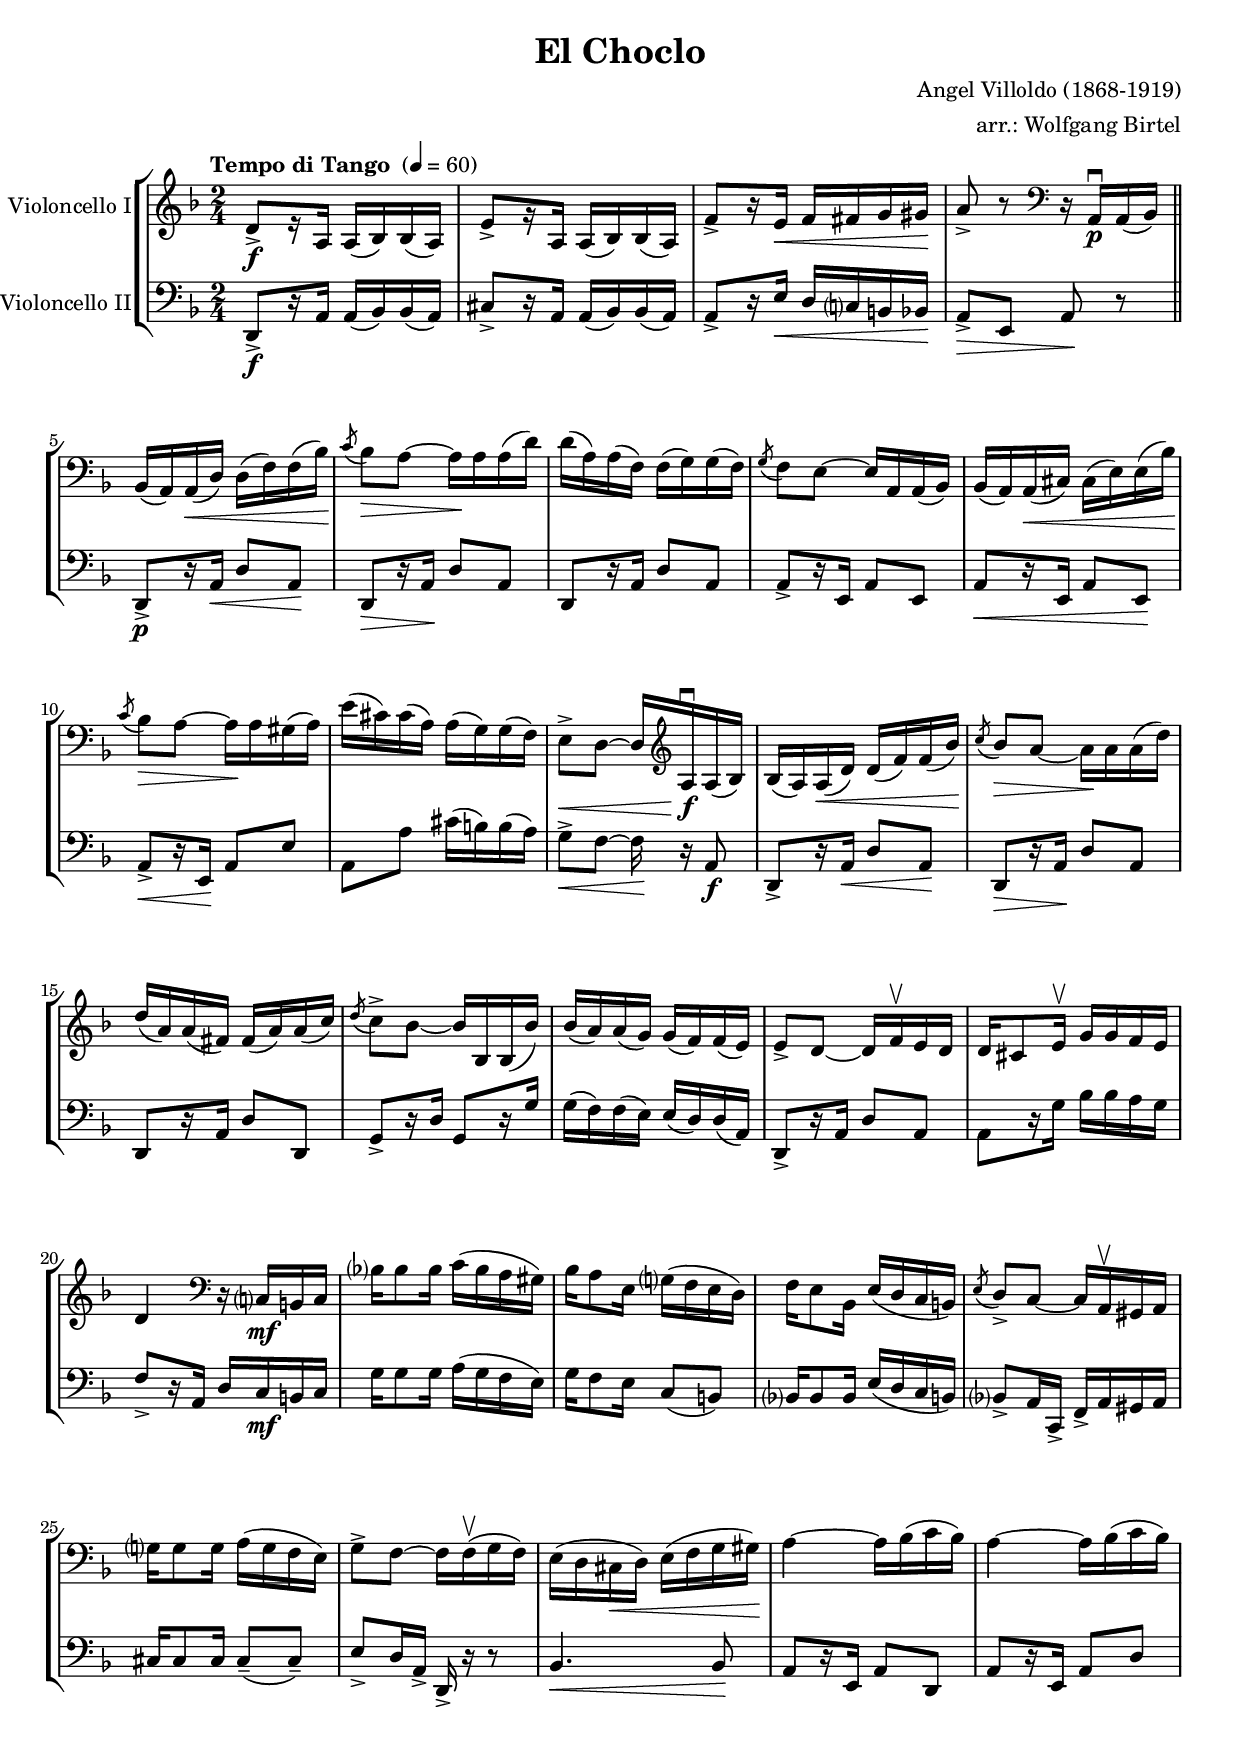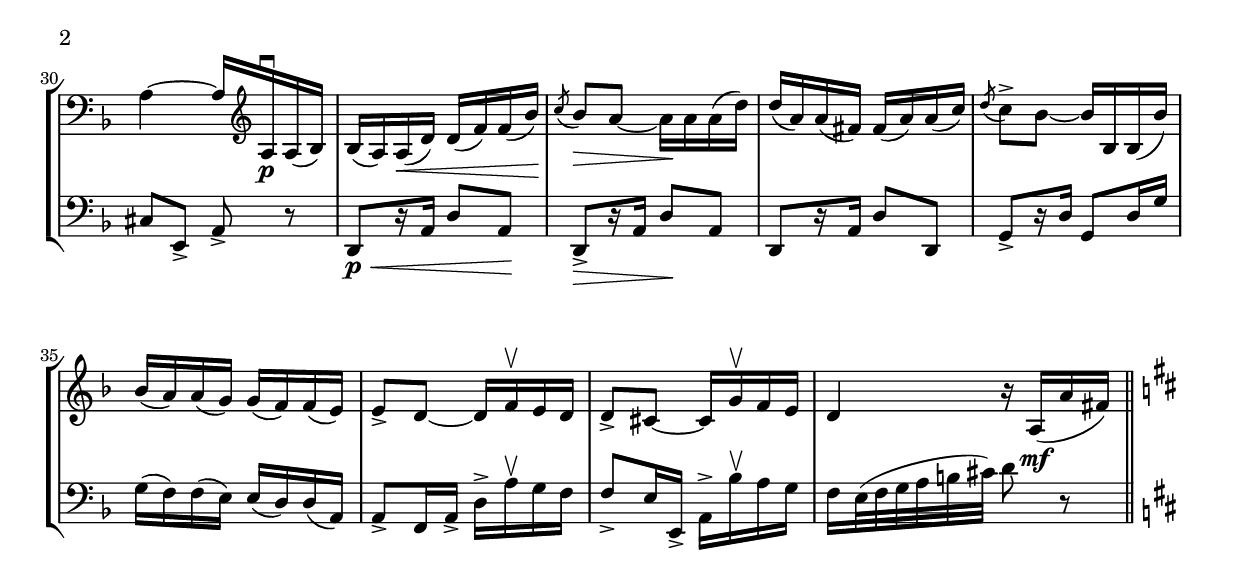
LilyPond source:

\version "2.14.2"
\include "deutsch.ly"

#(set-global-staff-size 19)

\header {
  title = "El Choclo"
  composer = "Angel Villoldo (1868-1919)"
  arranger = "arr.: Wolfgang Birtel"
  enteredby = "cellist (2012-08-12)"
}

voiceconsts = {
 \key f \major
 \time 2/4
% \clef "bass"
% \numericTimeSignature
 \compressFullBarRests
 \tempo "Tempo di Tango " 4=60
}

%minstr = "harpsichord"
mihi = "clarinet"
%minstr = "accordion"
milo = "bassoon"

moral = \markup \italic "molto rall."

va = \relative c' {
  \voiceconsts

  d8[->\f r16 a] a( b) b( a)
  e'8[-> r16 a,] a( b) b( a)
  f'8[-> r16 e]\< f fis g gis\!
  a8-> r \clef "bass" r16 a,,\p\downbow a( b) \bar "||"

  b( a) a(\< d) d( f) f( b)\!
  \acciaccatura c8 b\> a~ a16\! a a( d)
  d( a) a( f) f( g) g( f)
  \acciaccatura g8 f e~ e16 a, a( b)
  b( a) a(\< cis) cis( e) e( b')\!

  \acciaccatura c8 b\> a~ a16\! a gis( a)
  e'( cis) cis( a) a( g) g( f)
  e8->\< d~ d16 \clef "treble" a'\!\f\downbow a( b)
  b( a) a(\< d) d( f) f( b)\!
  \acciaccatura c8 b\> a~ a16\! a a( d)

  d( a) a( fis) fis( a) a( c)
  \acciaccatura d8 c-> b~ b16 b, b( b')
  b( a) a( g) g( f) f( e)
  e8-> d~ d16 f\upbow e d
  d cis8 e16\upbow g g f e

  d4 \clef "bass" r16 c,?\mf h c
  b'? b8 b16 c( b a gis)
  b a8 e16 g?( f e d)
  f e8 b16 e( d c h)
  \acciaccatura e8 d-> c~ c16 a\upbow gis a

  g'? g8 g16 a( g f e)
  g8-> f~ f16 f(\upbow g f)
  e( d cis\< d) e( f g gis)\!
  a4~ a16 b( c b)
  a4~ a16 b( c b)
  a4~ a16 \clef "treble" a\p\downbow a( b)

  b( a) a(\< d) d( f) f( b)\!
  \acciaccatura c8 b\> a~ a16\! a a( d)
  d( a) a( fis) fis( a) a( c)
  \acciaccatura d8 c-> b~ b16 b, b( b')

  b( a) a( g) g( f) f( e)
  e8-> d~ d16 f\upbow e d
  d8-> cis~ cis16 g'\upbow f e
  d4 r16 a(\mf a' fis) \bar "||" \key d \major
}

vb = \relative c, {
  \voiceconsts
  \clef "bass"

  d8[->\f r16 a'] a( b) b( a)
  cis8[-> r16 a] a( b) b( a)
  a8[-> r16 e']\< d c? h b\!
  a8->\> e a\! r \bar "||"

  d,[->\p r16 a']\< d8 a\!
  d,[\> r16 a']\! d8 a
  d,[ r16 a'] d8 a
  a[-> r16 e] a8 e
  a[\< r16 e] a8 e\!
  a[->\< r16 e]\! a8 e'
  a, a' cis16( h) h( a)

  g8->\< f~ f16\! r a,8\f
  d,[-> r16 a']\< d8 a\!
  d,[\> r16 a']\! d8 a
  d,[ r16 a'] d8 d,
  g[-> r16 d'] g,8[ r16 g']
  g( f) f( e) e( d) d( a)

  d,8[-> r16 a'] d8 a
  a[ r16 g'] b b a g
  f8[-> r16 a,] d c\mf h c
  g' g8 g16 a( g f e)
  g f8 e16 c8( h)

  b?16 b8 b16 e( d c h)
  b?8-> a16 c,-> f-> a gis a
  cis cis8 cis16 cis8(-- cis)--
  e-> d16 a-> d,-> r r8
  b'4.\< b8\!

  a[ r16 e] a8 d,
  a'[ r16 e] a8 d
  cis e,-> a-> r
  d,[\p\< r16 a'] d8 a\!
  d,[->\> r16 a'] d8\! a
  d,[ r16 a'] d8 d,
  g[-> r16 d'] g,8 d'16 g

  g( f) f( e) e( d) d( a)
  a8-> f16 a-> d-> a'\upbow g f
  f8-> e16 e,-> a-> b'\upbow a g
  f e32( f g a h cis) d8 r \bar "||" \key d \major
}


music = \new StaffGroup <<
      \new Staff {
	\set Staff.midiInstrument = \milo
	\set Staff.instrumentName = #"Violoncello I"
	\transpose f f { \va }
      }

      \new Staff {
	\set Staff.midiInstrument = \milo
	\set Staff.instrumentName = #"Violoncello II"
	\transpose f f { \vb }
      }
>>

\book {
  \score {
    \music
    \layout {}
  }

  \score {
    \unfoldRepeats \music

    \midi {
      \context {
        \Score
      }
    }
  }
}
